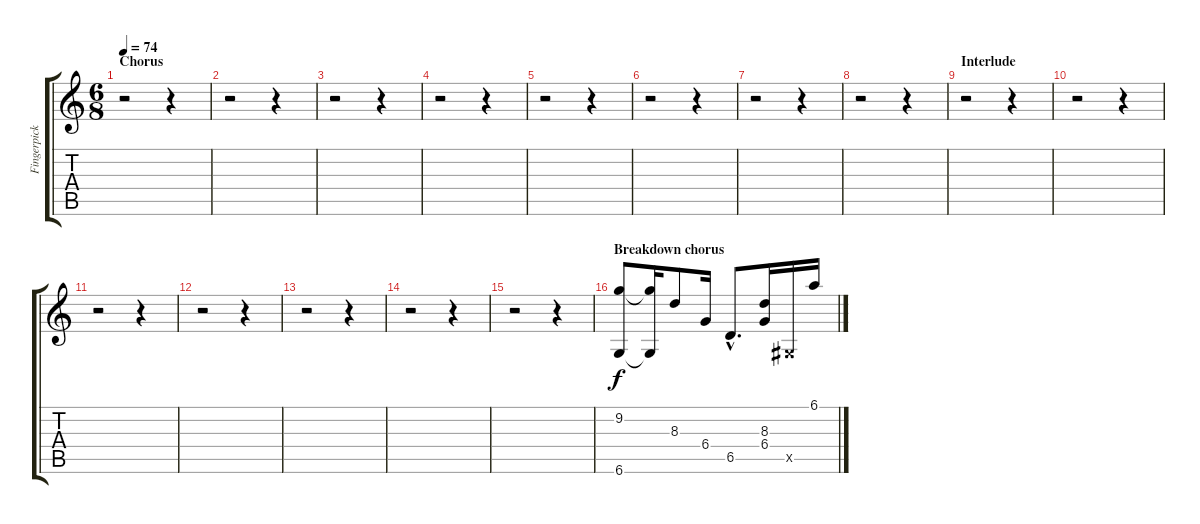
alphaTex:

\track ("Fingerpicked Gtr." "Fingerpick") {instrument acousticguitarnylon}
\staff {score tabs}
\tuning (Eb4 Bb3 Gb3 Db3 Ab2 Db2) {hide}
\ts (6 8)
\section ("" "Chorus")
\tempo 74
\clef g2
\ks c
r.2{dy f} r.4 |
r.2 r.4 |
r.2 r.4 |
r.2 r.4 |
r.2 r.4 |
r.2 r.4 |
r.2 r.4 |
r.2 r.4 |
\section ("" "Interlude")
r.2 r.4 |
r.2 r.4 |
r.2 r.4 |
r.2 r.4 |
r.2 r.4 |
r.2 r.4 |
r.2 r.4 |
\section ("" "Breakdown chorus")
(9.2 6.6).8 (9.2{t} 6.6{t}).16 8.3.8 6.4.16 6.5{hac}.8{d} (8.3 6.4).16 0.5{x}.16 6.1.16
